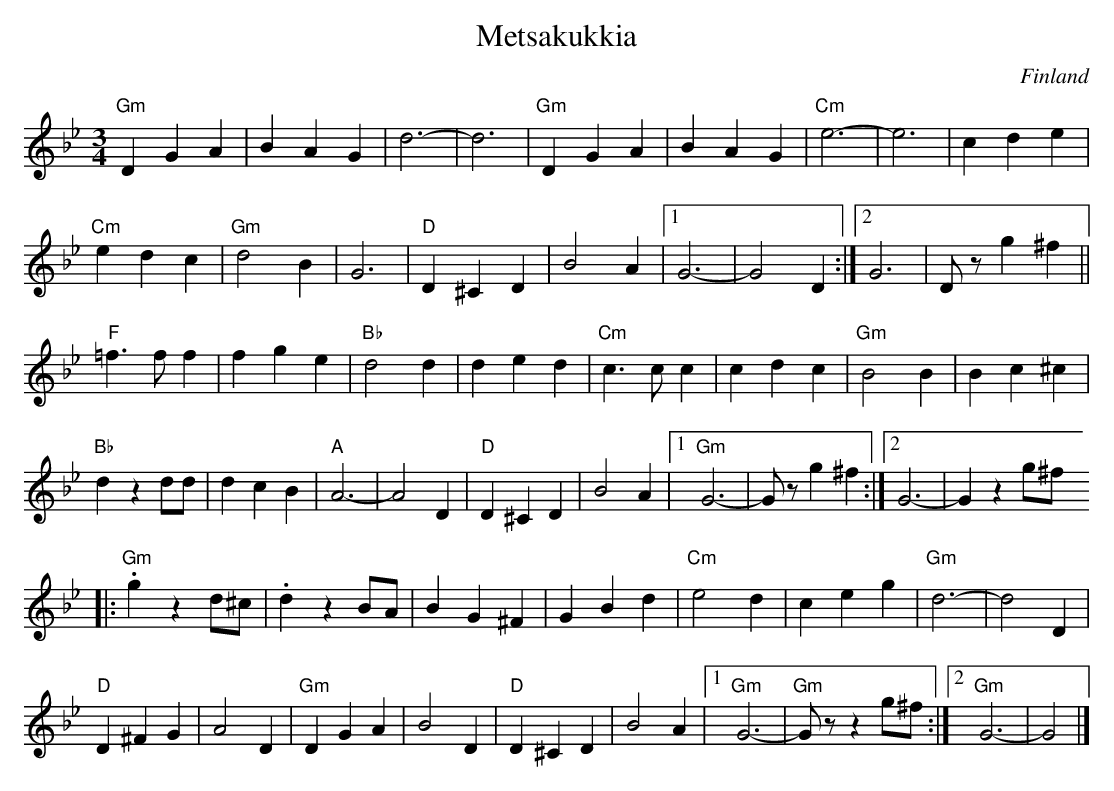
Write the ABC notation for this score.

X:1
T:Metsakukkia
O:Finland
M:3/4
L:1/4
Q:120
K:Gm
"Gm"DGA|BAG|d3-|d3|"Gm"DGA|BAG|"Cm"e3-|e3|cde|
"Cm"edc|"Gm"d2B|G3|"D"D^CD|B2A|1 G3-|G2D:|2G3|D/z/g^f||
"F"=f>ff|fge|"Bb"d2d|ded|"Cm"c>cc|cdc|"Gm"B2B|Bc^c|
"Bb"dzd/d/|dcB|"A"A3-|A2D|"D"D^CD|B2A|1"Gm"G3-|G/z/g^f:|2G3-|Gzg/^f/
|:"Gm".gzd/^c/|.dzB/A/|BG^F|GBd|"Cm"e2d|ceg|"Gm"d3-|d2D|
"D"D^FG|A2D|"Gm"DGA|B2D|"D"D^CD|B2A|1 "Gm"G3-|"Gm"G/z/zg/^f/:|2 "Gm"G3-|G2|]
